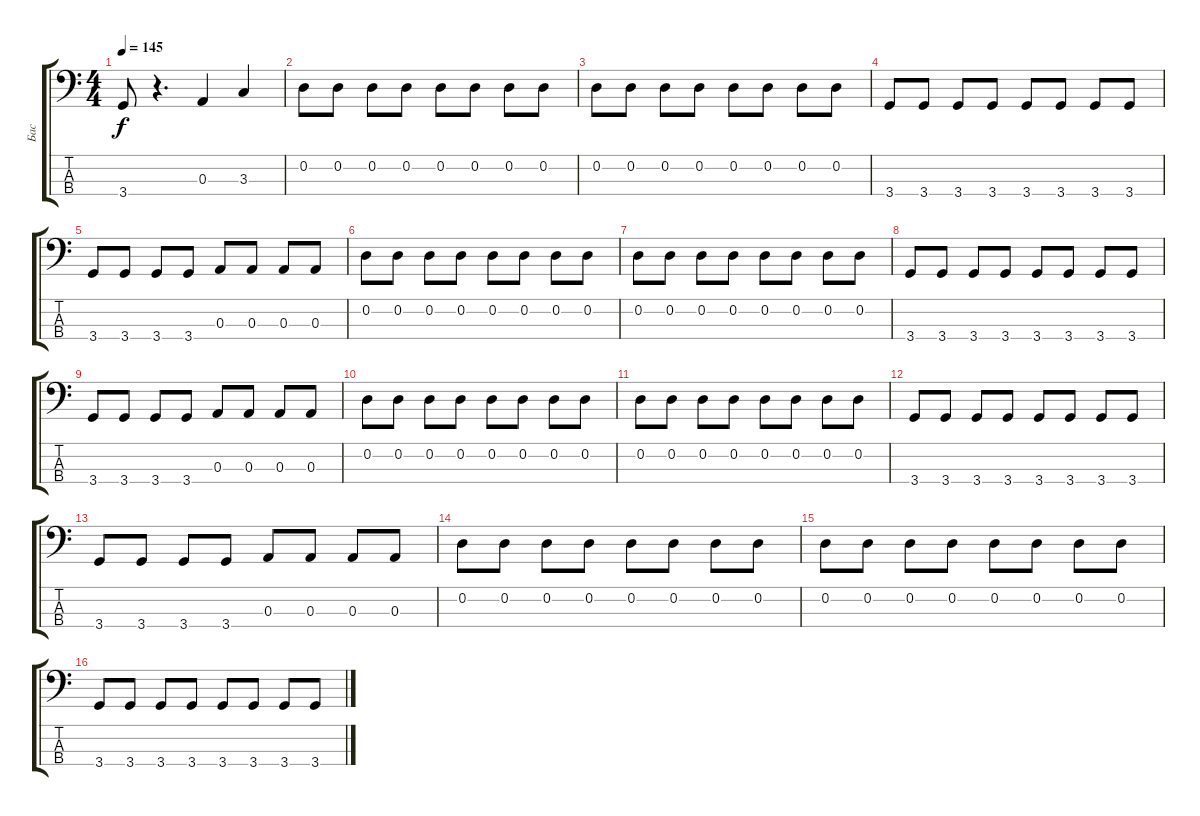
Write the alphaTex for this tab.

\track ("Бас" "Бас") {instrument slapbass2}
\staff {score tabs}
\tuning (G2 D2 A1 E1) {hide}
\ts (4 4)
\tempo 145
\clef f4
\ks c
3.4.8{dy f} r.4{d} 0.3.4 3.3.4 |
0.2.8 0.2.8 0.2.8 0.2.8 0.2.8 0.2.8 0.2.8 0.2.8 |
0.2.8 0.2.8 0.2.8 0.2.8 0.2.8 0.2.8 0.2.8 0.2.8 |
3.4.8 3.4.8 3.4.8 3.4.8 3.4.8 3.4.8 3.4.8 3.4.8 |
3.4.8 3.4.8 3.4.8 3.4.8 0.3.8 0.3.8 0.3.8 0.3.8 |
0.2.8 0.2.8 0.2.8 0.2.8 0.2.8 0.2.8 0.2.8 0.2.8 |
0.2.8 0.2.8 0.2.8 0.2.8 0.2.8 0.2.8 0.2.8 0.2.8 |
3.4.8 3.4.8 3.4.8 3.4.8 3.4.8 3.4.8 3.4.8 3.4.8 |
3.4.8 3.4.8 3.4.8 3.4.8 0.3.8 0.3.8 0.3.8 0.3.8 |
0.2.8 0.2.8 0.2.8 0.2.8 0.2.8 0.2.8 0.2.8 0.2.8 |
0.2.8 0.2.8 0.2.8 0.2.8 0.2.8 0.2.8 0.2.8 0.2.8 |
3.4.8 3.4.8 3.4.8 3.4.8 3.4.8 3.4.8 3.4.8 3.4.8 |
3.4.8 3.4.8 3.4.8 3.4.8 0.3.8 0.3.8 0.3.8 0.3.8 |
0.2.8 0.2.8 0.2.8 0.2.8 0.2.8 0.2.8 0.2.8 0.2.8 |
0.2.8 0.2.8 0.2.8 0.2.8 0.2.8 0.2.8 0.2.8 0.2.8 |
3.4.8 3.4.8 3.4.8 3.4.8 3.4.8 3.4.8 3.4.8 3.4.8
